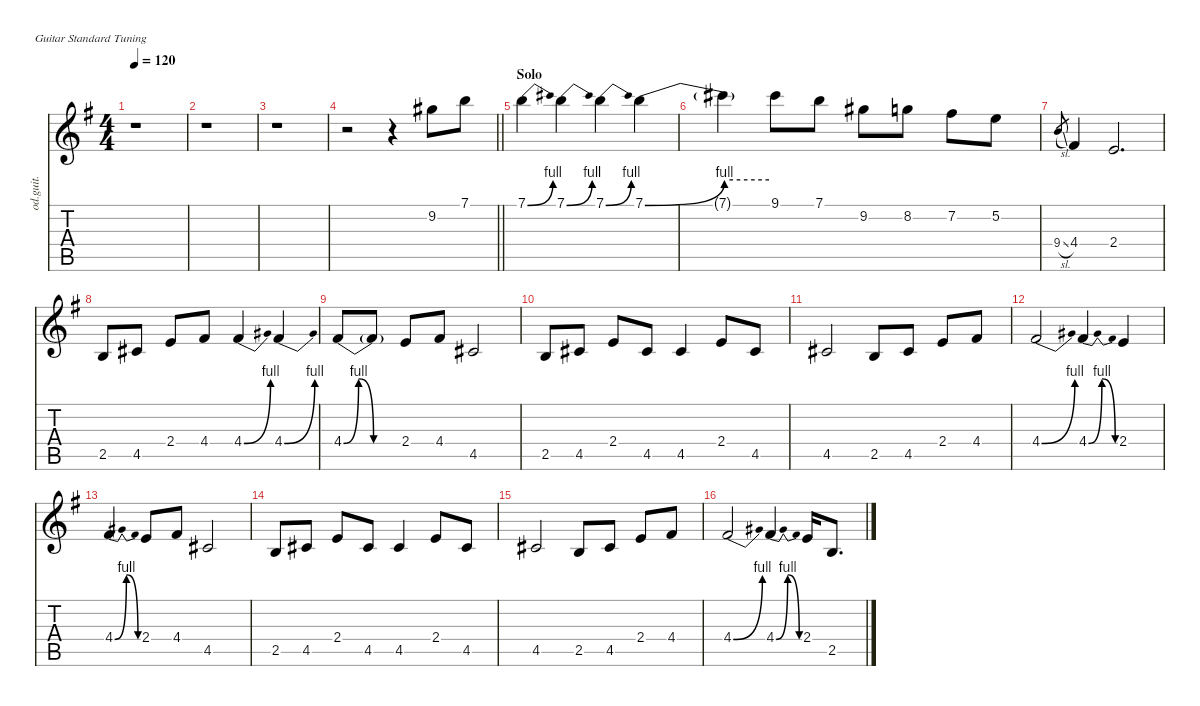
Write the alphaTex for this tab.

\defaultSystemsLayout 4
\hideDynamics
\bracketExtendMode nobrackets
\track ("Guitar 2 (Tony Iommi)" "od.guit.") {instrument overdrivenguitar}
\staff {score tabs}
\tuning (E4 B3 G3 D3 A2 E2)
\ts (4 4)
\tempo 120
\clef g2
\ks g
r.1{dy f} |
r.1 |
r.1 |
\barLineRight lightlight
r.2 r.4 9.2{acc #}.8 7.1{acc forcenatural}.8 |
\section ("" "Solo")
7.1{be (bend 0 0 30 4) acc forcenatural}.4 7.1{be (bend 0 0 30 4) acc forcenatural}.4 7.1{be (bend 0 0 30 4) acc forcenatural}.4 7.1{be (bend 0 0 60 4) acc forcenatural}.4 |
7.1{be (hold 0 4 60 4) t}.4 9.1{acc #}.8 7.1{acc forcenatural}.8 9.2{acc #}.8 8.2{acc forcenatural}.8 7.2{acc #}.8 5.2{acc forcenatural}.8 |
9.4{sl acc forcenatural}.8{gr dy mf} 4.4{acc #}.4{dy f} 2.4{acc forcenatural}.2{d} |
2.5{acc forcenatural}.8 4.5{acc #}.8 2.4{acc forcenatural}.8 4.4{acc #}.8 4.4{be (bend 0 0 30 4) acc #}.4 4.4{be (bend 0 0 30 4) acc #}.4 |
4.4{be (bendrelease 0 0 30 4 30 4 60 0) acc #}.8 4.4{be (hold 0 0 60 0) t acc #}.8 2.4{acc forcenatural}.8 4.4{acc #}.8 4.5{acc #}.2 |
2.5{acc forcenatural}.8 4.5{acc #}.8 2.4{acc forcenatural}.8 4.5{acc #}.8 4.5{acc #}.4 2.4{acc forcenatural}.8 4.5{acc #}.8 |
4.5{acc #}.2 2.5{acc forcenatural}.8 4.5{acc #}.8 2.4{acc forcenatural}.8 4.4{acc #}.8 |
4.4{be (bend 0 0 30 4) acc #}.2 4.4{be (bendrelease 0 0 15 4 30 4 45 0) acc #}.4 2.4{acc forcenatural}.4 |
4.4{be (bendrelease 0 0 15 4 30 4 45 0) acc #}.4 2.4{acc forcenatural}.8 4.4{acc #}.8 4.5{acc #}.2 |
2.5{acc forcenatural}.8 4.5{acc #}.8 2.4{acc forcenatural}.8 4.5{acc #}.8 4.5{acc #}.4 2.4{acc forcenatural}.8 4.5{acc #}.8 |
4.5{acc #}.2 2.5{acc forcenatural}.8 4.5{acc #}.8 2.4{acc forcenatural}.8 4.4{acc #}.8 |
4.4{be (bend 0 0 30 4) acc #}.2 4.4{be (bendrelease 0 0 15 4 30 4 45 0) acc #}.4 2.4{acc forcenatural}.16 2.5{acc forcenatural}.8{d}
